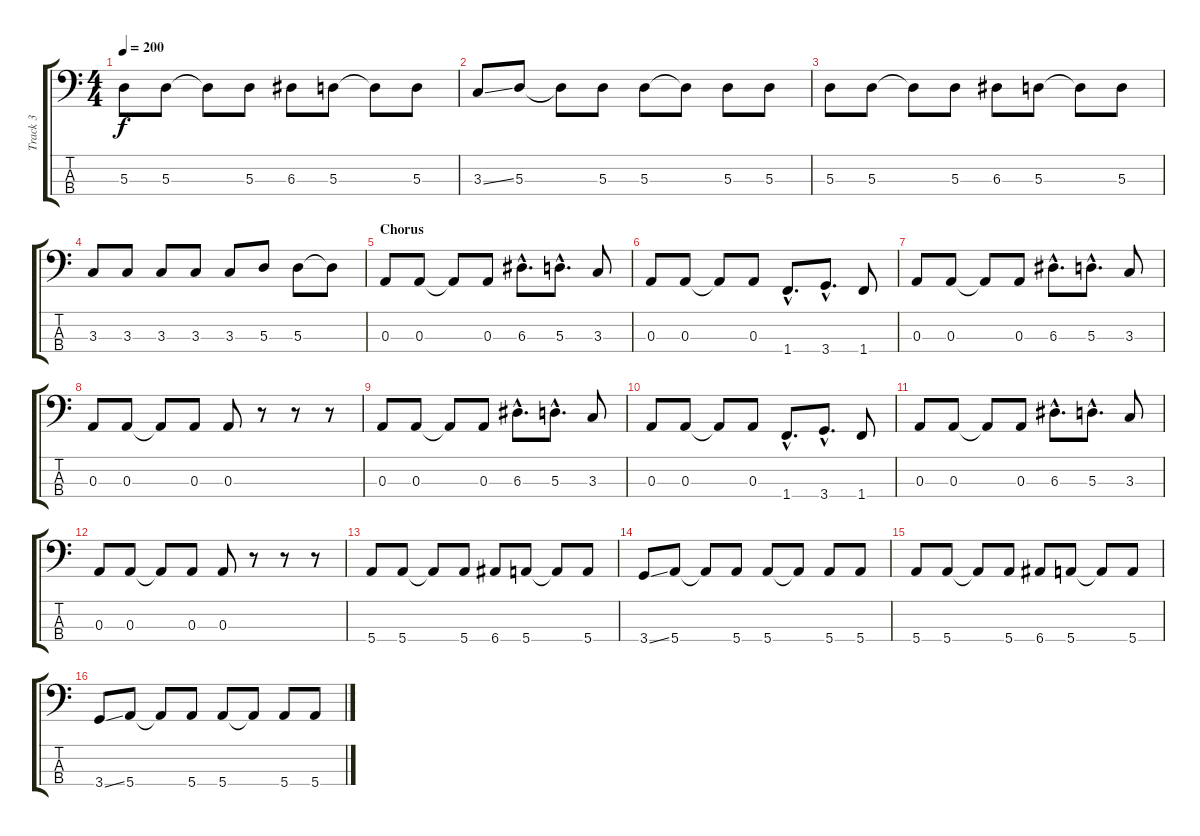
\track ("Track 3" "Track 3") {instrument electricbasspick}
\staff {score tabs}
\tuning (G2 D2 A1 E1) {hide}
\ts (4 4)
\tempo 200
\clef f4
\ks c
5.3.8{dy f} 5.3.8 5.3{t}.8 5.3.8 6.3.8 5.3.8 5.3{t}.8 5.3.8 |
3.3{ss}.8 5.3.8 5.3{t}.8 5.3.8 5.3.8 5.3{t}.8 5.3.8 5.3.8 |
5.3.8 5.3.8 5.3{t}.8 5.3.8 6.3.8 5.3.8 5.3{t}.8 5.3.8 |
3.3.8 3.3.8 3.3.8 3.3.8 3.3.8 5.3.8 5.3.8 5.3{t}.8 |
\section ("" "Chorus")
0.3.8 0.3.8 0.3{t}.8 0.3.8 6.3{hac}.8{d} 5.3{hac}.8{d} 3.3.8 |
0.3.8 0.3.8 0.3{t}.8 0.3.8 1.4{hac}.8{d} 3.4{hac}.8{d} 1.4.8 |
0.3.8 0.3.8 0.3{t}.8 0.3.8 6.3{hac}.8{d} 5.3{hac}.8{d} 3.3.8 |
0.3.8 0.3.8 0.3{t}.8 0.3.8 0.3.8 r.8 r.8 r.8 |
0.3.8 0.3.8 0.3{t}.8 0.3.8 6.3{hac}.8{d} 5.3{hac}.8{d} 3.3.8 |
0.3.8 0.3.8 0.3{t}.8 0.3.8 1.4{hac}.8{d} 3.4{hac}.8{d} 1.4.8 |
0.3.8 0.3.8 0.3{t}.8 0.3.8 6.3{hac}.8{d} 5.3{hac}.8{d} 3.3.8 |
0.3.8 0.3.8 0.3{t}.8 0.3.8 0.3.8 r.8 r.8 r.8 |
5.4.8 5.4.8 5.4{t}.8 5.4.8 6.4.8 5.4.8 5.4{t}.8 5.4.8 |
3.4{ss}.8 5.4.8 5.4{t}.8 5.4.8 5.4.8 5.4{t}.8 5.4.8 5.4.8 |
5.4.8 5.4.8 5.4{t}.8 5.4.8 6.4.8 5.4.8 5.4{t}.8 5.4.8 |
3.4{ss}.8 5.4.8 5.4{t}.8 5.4.8 5.4.8 5.4{t}.8 5.4.8 5.4.8
